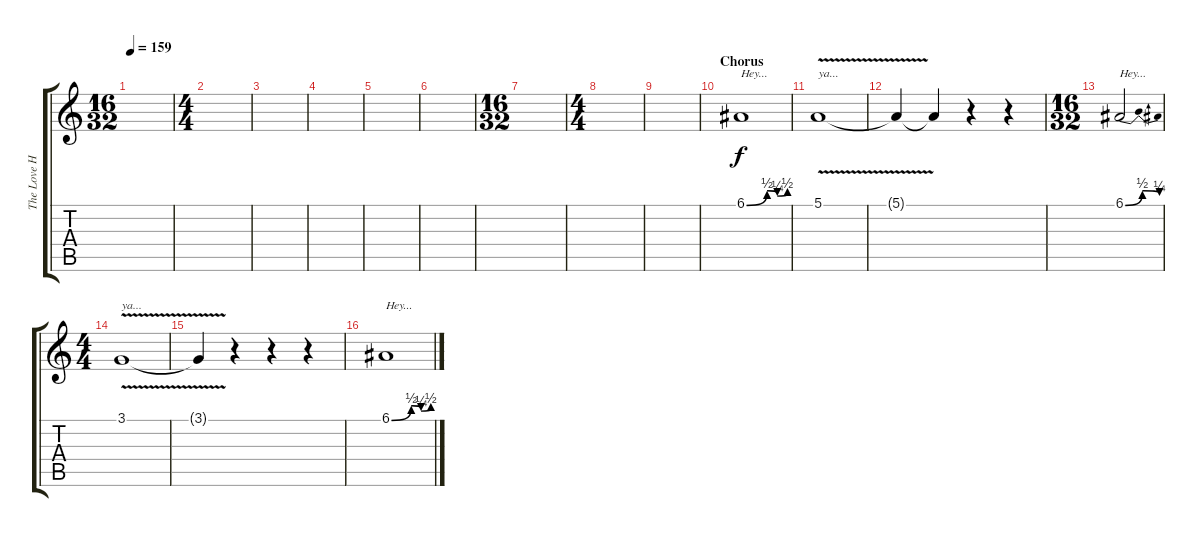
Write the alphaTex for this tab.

\track ("The Love Haters(Voice)" "The Love H") {instrument choiraahs}
\staff {score tabs}
\tuning (E4 B3 G3 D3 A2 E2) {hide}
\ts (16 32)
\tempo 159
\clef g2
\ks c
|
\ts (4 4)
|
|
|
|
|
\ts (16 32)
|
\ts (4 4)
|
|
\section ("" "Chorus")
6.1{be (custom 0 0 30 2 45 1 60 2)}.1{txt "Hey..."} |
5.1{v}.1{txt "ya..."} |
5.1{t}.4 5.1{t}.4 r.4 r.4 |
\ts (16 32)
6.1{be (bendrelease 0 0 30 2 30 2 60 1)}.2{txt "Hey..."} |
\ts (4 4)
3.1{v}.1{txt "ya..."} |
3.1{t}.4 r.4 r.4 r.4 |
6.1{be (custom 0 0 30 2 45 1 60 2)}.1{txt "Hey..."}
